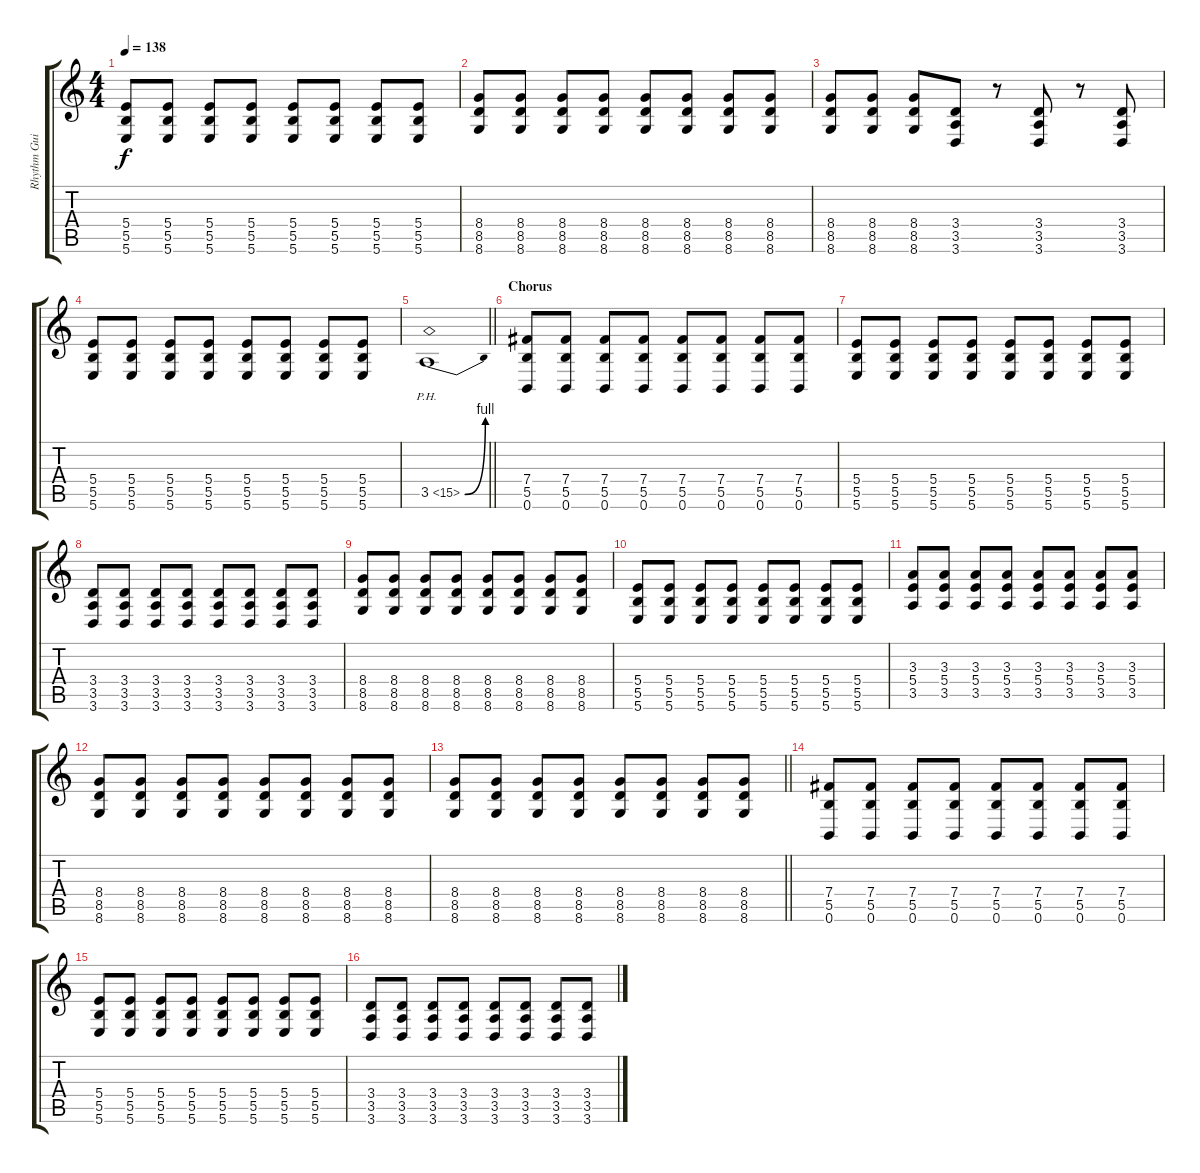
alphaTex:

\track ("Rhythm Guitar" "Rhythm Gui") {instrument distortionguitar}
\staff {score tabs}
\tuning (Eb4 B3 Gb3 B2 Gb2 B1) {hide}
\ts (4 4)
\tempo 138
\clef g2
\ks c
(5.4 5.5 5.6).8{dy f} (5.4 5.5 5.6).8 (5.4 5.5 5.6).8 (5.4 5.5 5.6).8 (5.4 5.5 5.6).8 (5.4 5.5 5.6).8 (5.4 5.5 5.6).8 (5.4 5.5 5.6).8 |
(8.4 8.5 8.6).8 (8.4 8.5 8.6).8 (8.4 8.5 8.6).8 (8.4 8.5 8.6).8 (8.4 8.5 8.6).8 (8.4 8.5 8.6).8 (8.4 8.5 8.6).8 (8.4 8.5 8.6).8 |
(8.4 8.5 8.6).8 (8.4 8.5 8.6).8 (8.4 8.5 8.6).8 (3.4 3.5 3.6).8 r.8 (3.4 3.5 3.6).8 r.8 (3.4 3.5 3.6).8 |
(5.4 5.5 5.6).8 (5.4 5.5 5.6).8 (5.4 5.5 5.6).8 (5.4 5.5 5.6).8 (5.4 5.5 5.6).8 (5.4 5.5 5.6).8 (5.4 5.5 5.6).8 (5.4 5.5 5.6).8 |
\barLineRight lightlight
3.5{be (bend 0 0 60 4) ph 12}.1 |
\section ("" "Chorus")
(7.4 5.5 0.6).8 (7.4 5.5 0.6).8 (7.4 5.5 0.6).8 (7.4 5.5 0.6).8 (7.4 5.5 0.6).8 (7.4 5.5 0.6).8 (7.4 5.5 0.6).8 (7.4 5.5 0.6).8 |
(5.4 5.5 5.6).8 (5.4 5.5 5.6).8 (5.4 5.5 5.6).8 (5.4 5.5 5.6).8 (5.4 5.5 5.6).8 (5.4 5.5 5.6).8 (5.4 5.5 5.6).8 (5.4 5.5 5.6).8 |
(3.4 3.5 3.6).8 (3.4 3.5 3.6).8 (3.4 3.5 3.6).8 (3.4 3.5 3.6).8 (3.4 3.5 3.6).8 (3.4 3.5 3.6).8 (3.4 3.5 3.6).8 (3.4 3.5 3.6).8 |
(8.4 8.5 8.6).8 (8.4 8.5 8.6).8 (8.4 8.5 8.6).8 (8.4 8.5 8.6).8 (8.4 8.5 8.6).8 (8.4 8.5 8.6).8 (8.4 8.5 8.6).8 (8.4 8.5 8.6).8 |
(5.4 5.5 5.6).8 (5.4 5.5 5.6).8 (5.4 5.5 5.6).8 (5.4 5.5 5.6).8 (5.4 5.5 5.6).8 (5.4 5.5 5.6).8 (5.4 5.5 5.6).8 (5.4 5.5 5.6).8 |
(3.3 5.4 3.5).8 (3.3 5.4 3.5).8 (3.3 5.4 3.5).8 (3.3 5.4 3.5).8 (3.3 5.4 3.5).8 (3.3 5.4 3.5).8 (3.3 5.4 3.5).8 (3.3 5.4 3.5).8 |
(8.4 8.5 8.6).8 (8.4 8.5 8.6).8 (8.4 8.5 8.6).8 (8.4 8.5 8.6).8 (8.4 8.5 8.6).8 (8.4 8.5 8.6).8 (8.4 8.5 8.6).8 (8.4 8.5 8.6).8 |
\barLineRight lightlight
(8.4 8.5 8.6).8 (8.4 8.5 8.6).8 (8.4 8.5 8.6).8 (8.4 8.5 8.6).8 (8.4 8.5 8.6).8 (8.4 8.5 8.6).8 (8.4 8.5 8.6).8 (8.4 8.5 8.6).8 |
\section ("" "")
(7.4 5.5 0.6).8 (7.4 5.5 0.6).8 (7.4 5.5 0.6).8 (7.4 5.5 0.6).8 (7.4 5.5 0.6).8 (7.4 5.5 0.6).8 (7.4 5.5 0.6).8 (7.4 5.5 0.6).8 |
(5.4 5.5 5.6).8 (5.4 5.5 5.6).8 (5.4 5.5 5.6).8 (5.4 5.5 5.6).8 (5.4 5.5 5.6).8 (5.4 5.5 5.6).8 (5.4 5.5 5.6).8 (5.4 5.5 5.6).8 |
(3.4 3.5 3.6).8 (3.4 3.5 3.6).8 (3.4 3.5 3.6).8 (3.4 3.5 3.6).8 (3.4 3.5 3.6).8 (3.4 3.5 3.6).8 (3.4 3.5 3.6).8 (3.4 3.5 3.6).8
